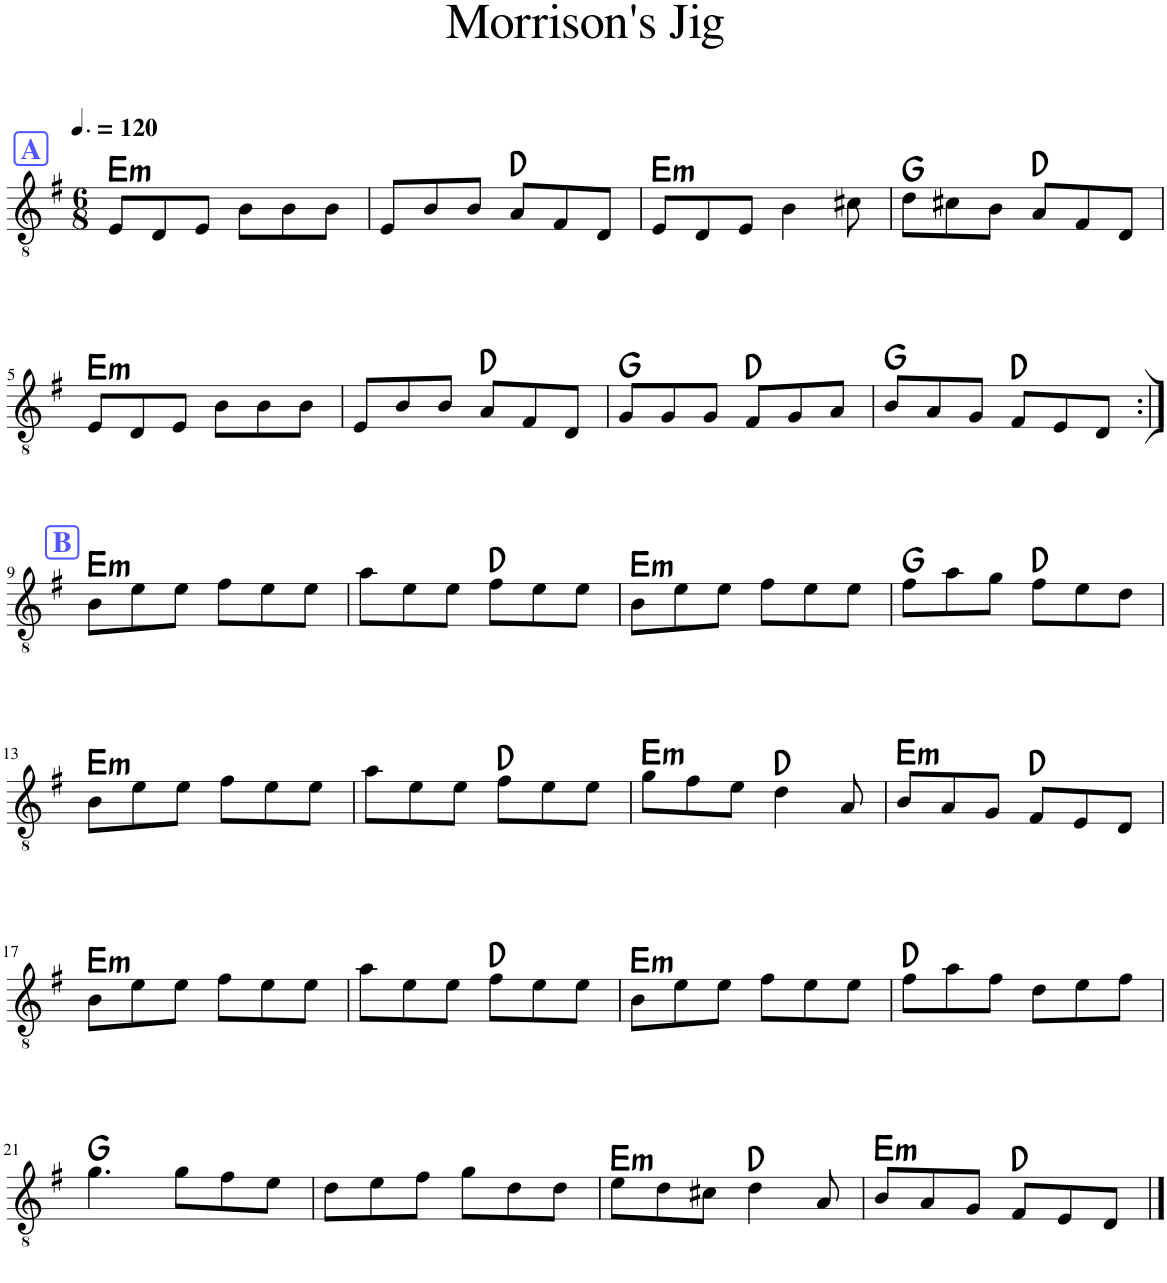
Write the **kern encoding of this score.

**kern	**harte
*part1	*part1
*staff1	*
*I"Classical Guitar	*
*I'Guit.	*
*clefGv2	*
*k[f#]	*
*M6/8	*
*MM180	*
!!LO:REH:place=s1:a:B:cj:color=#5555FF:fs=14:t=A
=1	=1
!	!LO:H:kt=m
8E/L	E:min
8D/	.
8E/J	.
8B\L	.
8B\	.
8B\J	.
=2	=2
8E/L	.
8B/	.
8B/J	.
8A/L	D:maj
8F#/	.
8D/J	.
=3	=3
!	!LO:H:kt=m
8E/L	E:min
8D/	.
8E/J	.
4B\	.
8c#X\	.
=4	=4
8d\L	G:maj
8c#X\	.
8B\J	.
8A/L	D:maj
8F#/	.
8D/J	.
!!LO:LB:g=z
=5	=5
!	!LO:H:kt=m
8E/L	E:min
8D/	.
8E/J	.
8B\L	.
8B\	.
8B\J	.
=6	=6
8E/L	.
8B/	.
8B/J	.
8A/L	D:maj
8F#/	.
8D/J	.
=7	=7
8G/L	G:maj
8G/	.
8G/J	.
8F#/L	D:maj
8G/	.
8A/J	.
=8	=8
8B/L	G:maj
8A/	.
8G/J	.
8F#/L	D:maj
8E/	.
8D/J	.
!!LO:LB:g=z
!!LO:REH:place=s1:a:B:cj:color=#5555FF:fs=14:t=B
=9:|!	=9:|!
!	!LO:H:kt=m
8B\L	E:min
8e\	.
8e\J	.
8f#\L	.
8e\	.
8e\J	.
=10	=10
8a\L	.
8e\	.
8e\J	.
8f#\L	D:maj
8e\	.
8e\J	.
=11	=11
!	!LO:H:kt=m
8B\L	E:min
8e\	.
8e\J	.
8f#\L	.
8e\	.
8e\J	.
=12	=12
8f#\L	G:maj
8a\	.
8g\J	.
8f#\L	D:maj
8e\	.
8d\J	.
!!LO:LB:g=z
=13	=13
!	!LO:H:kt=m
8B\L	E:min
8e\	.
8e\J	.
8f#\L	.
8e\	.
8e\J	.
=14	=14
8a\L	.
8e\	.
8e\J	.
8f#\L	D:maj
8e\	.
8e\J	.
=15	=15
!	!LO:H:kt=m
8g\L	E:min
8f#\	.
8e\J	.
4d\	D:maj
8A/	.
=16	=16
!	!LO:H:kt=m
8B/L	E:min
8A/	.
8G/J	.
8F#/L	D:maj
8E/	.
8D/J	.
!!LO:LB:g=z
=17	=17
!	!LO:H:kt=m
8B\L	E:min
8e\	.
8e\J	.
8f#\L	.
8e\	.
8e\J	.
=18	=18
8a\L	.
8e\	.
8e\J	.
8f#\L	D:maj
8e\	.
8e\J	.
=19	=19
!	!LO:H:kt=m
8B\L	E:min
8e\	.
8e\J	.
8f#\L	.
8e\	.
8e\J	.
=20	=20
8f#\L	D:maj
8a\	.
8f#\J	.
8d\L	.
8e\	.
8f#\J	.
!!LO:LB:g=z
=21	=21
4.g\	G:maj
8g\L	.
8f#\	.
8e\J	.
=22	=22
8d\L	.
8e\	.
8f#\J	.
8g\L	.
8d\	.
8d\J	.
=23	=23
!	!LO:H:kt=m
8e\L	E:min
8d\	.
8c#X\J	.
4d\	D:maj
8A/	.
=24	=24
!	!LO:H:kt=m
8B/L	E:min
8A/	.
8G/J	.
8F#/L	D:maj
8E/	.
8D/J	.
==	==
*-	*-
